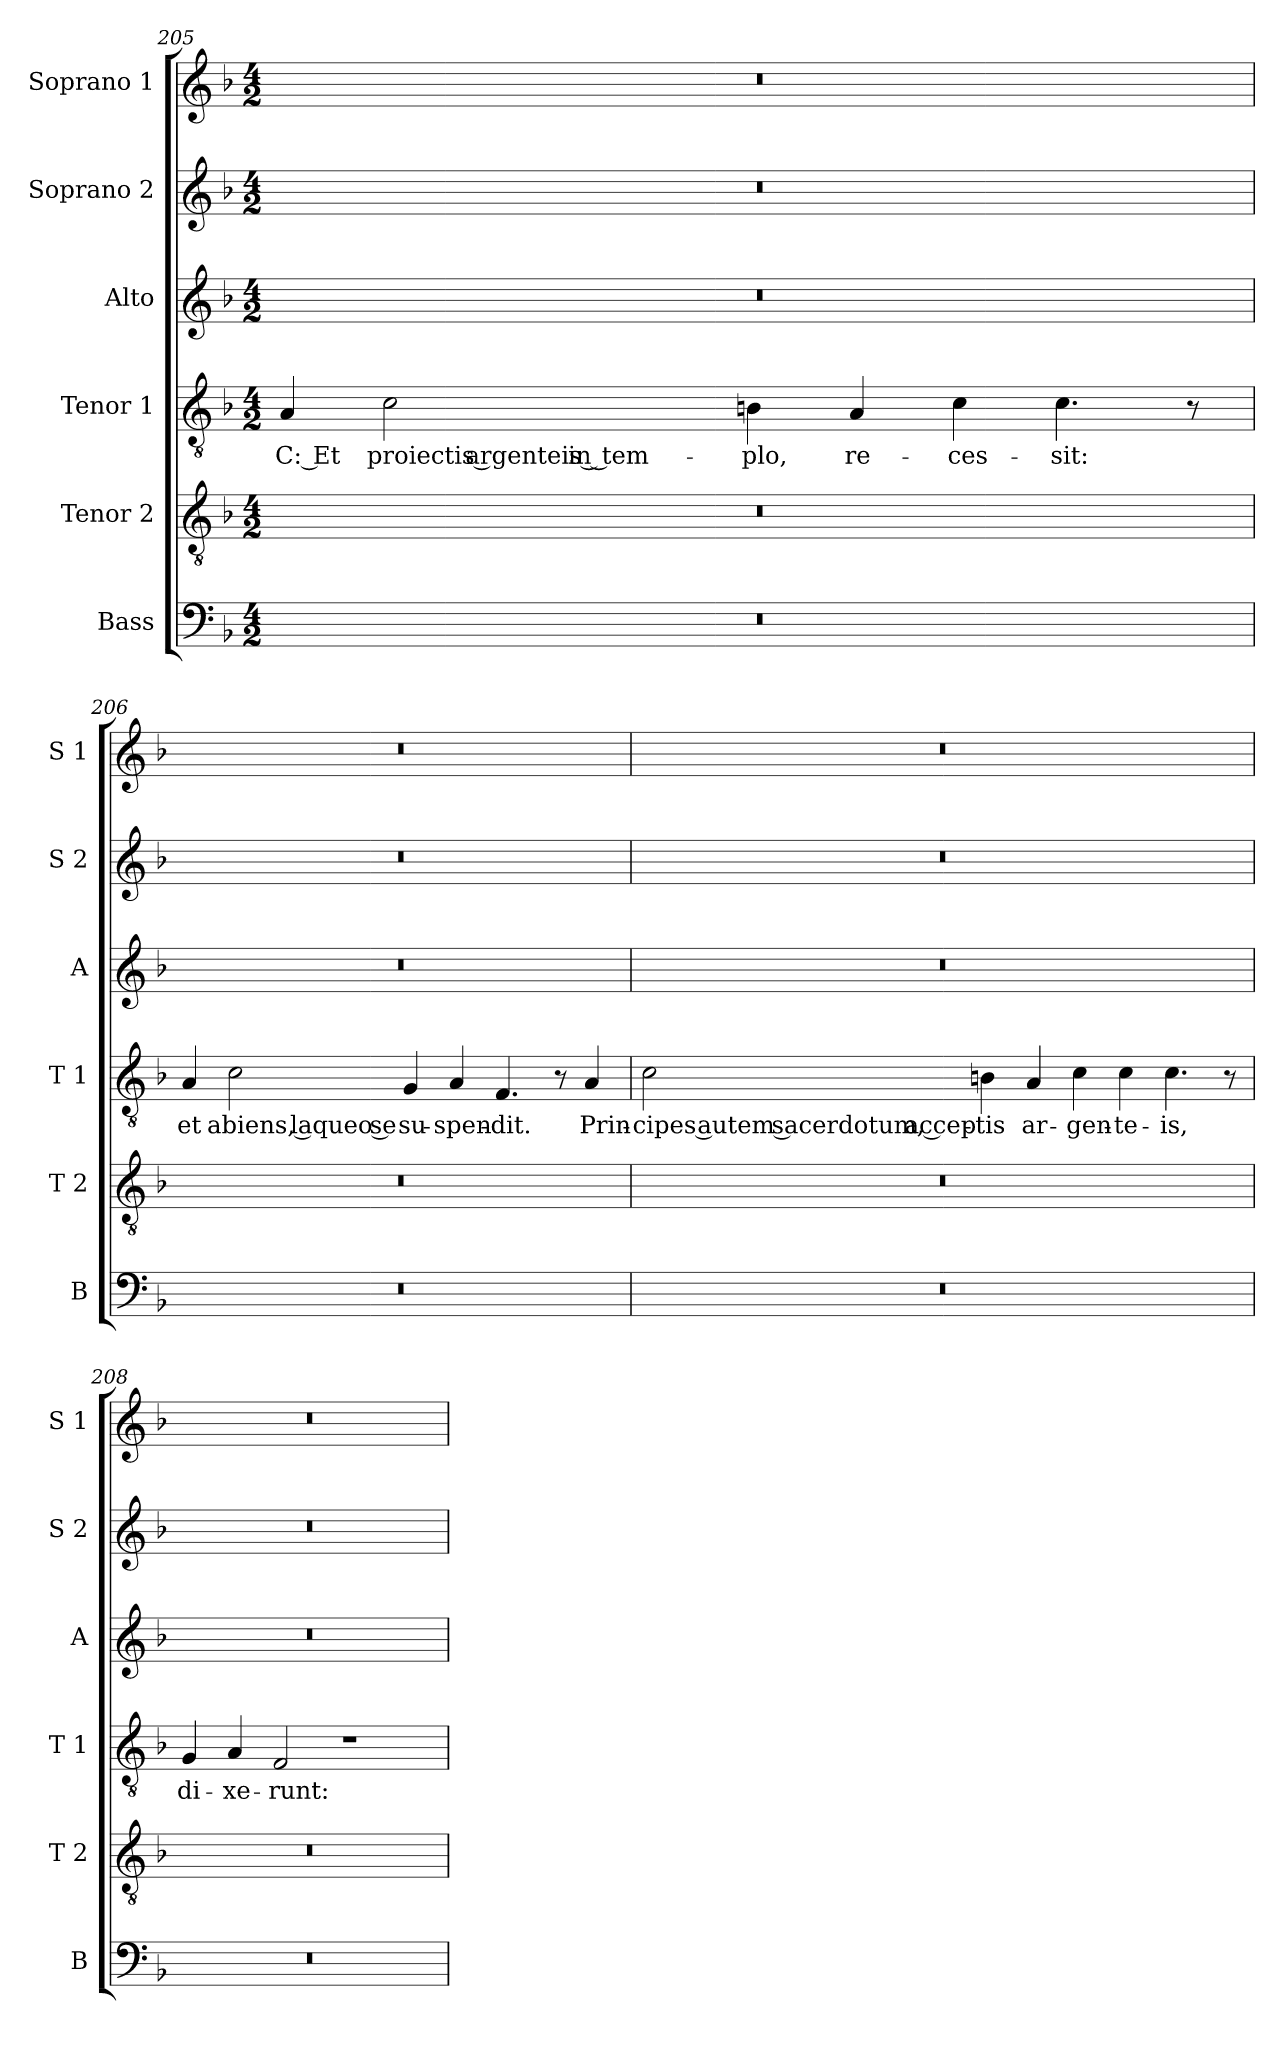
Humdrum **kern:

**kern	**kern	**kern	**text	**kern	**kern	**kern
*part6	*part5	*part4	*part4	*part3	*part2	*part1
*staff6	*staff5	*staff4	*staff4	*staff3	*staff2	*staff1
*I"Bass	*I"Tenor 2	*I"Tenor 1	*	*I"Alto	*I"Soprano 2	*I"Soprano 1
*I'B	*I'T 2	*I'T 1	*	*I'A	*I'S 2	*I'S 1
!!LO:LB:g=z
*clefF4	*clefGv2	*clefGv2	*	*clefG2	*clefG2	*clefG2
*k[b-]	*k[b-]	*k[b-]	*	*k[b-]	*k[b-]	*k[b-]
*F:	*F:	*F:	*	*F:	*F:	*F:
*M4/2	*M4/2	*M4/2	*	*M4/2	*M4/2	*M4/2
=205	=205	=205	=205	=205	=205	=205
!	!	!	!LO:LY:b	!	!	!
0r	0r	4A/	C: Et	0r	0r	0r
!	!	!	!LO:LY:b	!	!	!
.	.	2c\	proiectis argenteis in tem-	.	.	.
!	!	!	!LO:LY:b	!	!	!
.	.	4Bn\	-plo,	.	.	.
!	!	!	!LO:LY:b	!	!	!
.	.	4A/	re-	.	.	.
!	!	!	!LO:LY:b	!	!	!
.	.	4c\	-ces-	.	.	.
!	!	!	!LO:LY:b	!	!	!
.	.	4.c\	-sit:	.	.	.
.	.	8r	.	.	.	.
=206	=206	=206	=206	=206	=206	=206
!	!	!	!LO:LY:b	!	!	!
0r	0r	4A/	et	0r	0r	0r
!	!	!	!LO:LY:b	!	!	!
.	.	2c\	abiens, laqueo se	.	.	.
!	!	!	!LO:LY:b	!	!	!
.	.	4G/	su-	.	.	.
!	!	!	!LO:LY:b	!	!	!
.	.	4A/	-spen-	.	.	.
!	!	!	!LO:LY:b	!	!	!
.	.	4.F/	-dit.	.	.	.
.	.	8r	.	.	.	.
!	!	!	!LO:LY:b	!	!	!
.	.	4A/	Prin-	.	.	.
!!LO:LB:g=z
=207	=207	=207	=207	=207	=207	=207
!	!	!	!LO:LY:b	!	!	!
0r	0r	2c\	-cipes autem sacerdotum, accep-	0r	0r	0r
!	!	!	!LO:LY:b	!	!	!
.	.	4Bn\	-tis	.	.	.
!	!	!	!LO:LY:b	!	!	!
.	.	4A/	ar-	.	.	.
!	!	!	!LO:LY:b	!	!	!
.	.	4c\	-gen-	.	.	.
!	!	!	!LO:LY:b	!	!	!
.	.	4c\	-te-	.	.	.
!	!	!	!LO:LY:b	!	!	!
.	.	4.c\	-is,	.	.	.
.	.	8r	.	.	.	.
=208	=208	=208	=208	=208	=208	=208
!	!	!	!LO:LY:b	!	!	!
0r	0r	4G/	di-	0r	0r	0r
!	!	!	!LO:LY:b	!	!	!
.	.	4A/	-xe-	.	.	.
!	!	!	!LO:LY:b	!	!	!
.	.	2F/	-runt:	.	.	.
.	.	1r	.	.	.	.
=	=	=	=	=	=	=
*-	*-	*-	*-	*-	*-	*-
